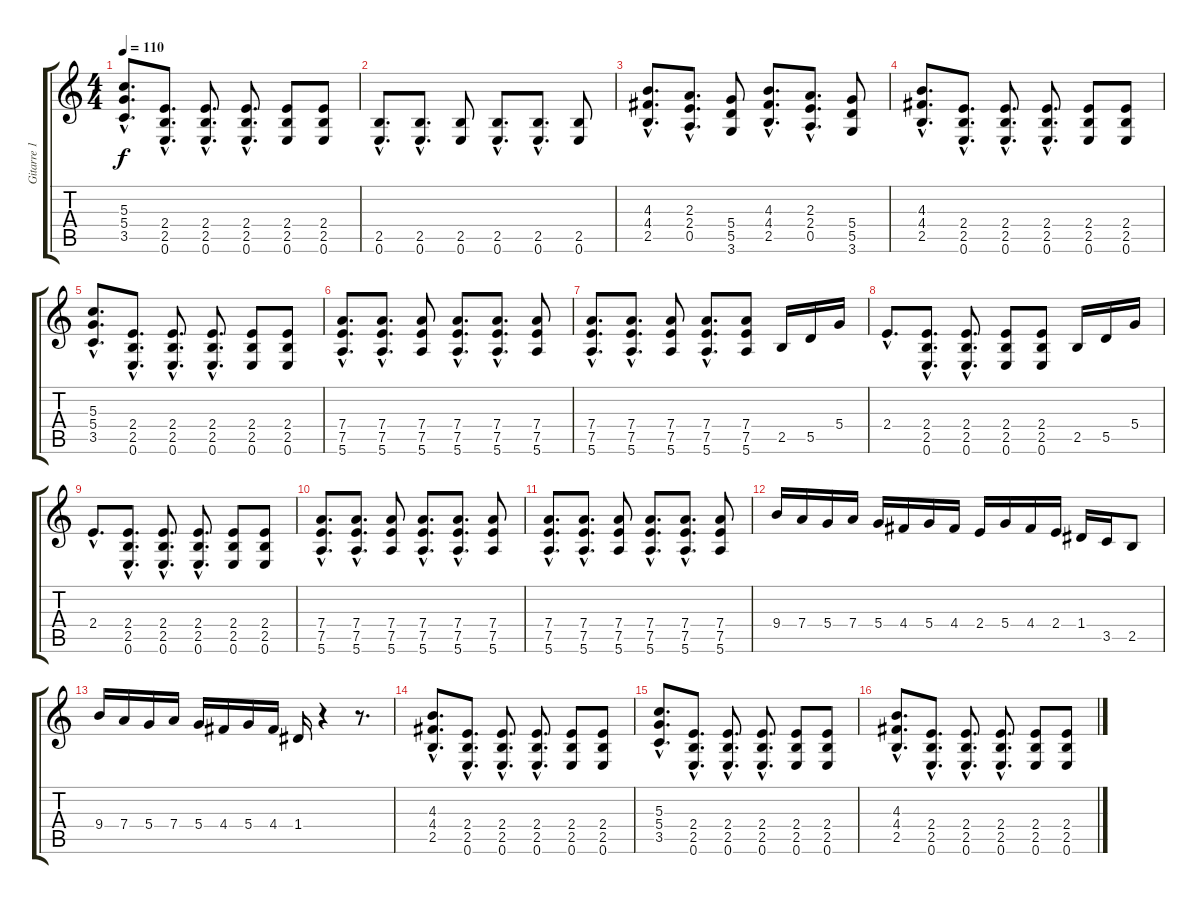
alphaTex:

\track ("Gitarre 1" "Gitarre 1") {instrument distortionguitar}
\staff {score tabs}
\tuning (E4 B3 G3 D3 A2 E2) {hide}
\ts (4 4)
\tempo 110
\clef g2
\ks c
(5.3{hac} 5.4{hac} 3.5{hac}).8{d dy f} (2.4{hac} 2.5{hac} 0.6{hac}).8{d} (2.4{hac} 2.5{hac} 0.6{hac}).8{d} (2.4{hac} 2.5{hac} 0.6{hac}).8{d} (2.4 2.5 0.6).8 (2.4 2.5 0.6).8 |
(2.5{hac} 0.6{hac}).8{d} (2.5{hac} 0.6{hac}).8{d} (2.5 0.6).8 (2.5{hac} 0.6{hac}).8{d} (2.5{hac} 0.6{hac}).8{d} (2.5 0.6).8 |
(4.3{hac} 4.4{hac} 2.5{hac}).8{d} (2.3{hac} 2.4{hac} 0.5{hac}).8{d} (5.4 5.5 3.6).8 (4.3{hac} 4.4{hac} 2.5{hac}).8{d} (2.3{hac} 2.4{hac} 0.5{hac}).8{d} (5.4 5.5 3.6).8 |
(4.3{hac} 4.4{hac} 2.5{hac}).8{d} (2.4{hac} 2.5{hac} 0.6{hac}).8{d} (2.4{hac} 2.5{hac} 0.6{hac}).8{d} (2.4{hac} 2.5{hac} 0.6{hac}).8{d} (2.4 2.5 0.6).8 (2.4 2.5 0.6).8 |
(5.3{hac} 5.4{hac} 3.5{hac}).8{d} (2.4{hac} 2.5{hac} 0.6{hac}).8{d} (2.4{hac} 2.5{hac} 0.6{hac}).8{d} (2.4{hac} 2.5{hac} 0.6{hac}).8{d} (2.4 2.5 0.6).8 (2.4 2.5 0.6).8 |
(7.4{hac} 7.5{hac} 5.6{hac}).8{d} (7.4{hac} 7.5{hac} 5.6{hac}).8{d} (7.4 7.5 5.6).8 (7.4{hac} 7.5{hac} 5.6{hac}).8{d} (7.4{hac} 7.5{hac} 5.6{hac}).8{d} (7.4 7.5 5.6).8 |
(7.4{hac} 7.5{hac} 5.6{hac}).8{d} (7.4{hac} 7.5{hac} 5.6{hac}).8{d} (7.4 7.5 5.6).8 (7.4{hac} 7.5{hac} 5.6{hac}).8{d} (7.4 7.5 5.6).8 2.5.16 5.5.16 5.4.16 |
2.4{hac}.8{d} (2.4{hac} 2.5{hac} 0.6{hac}).8{d} (2.4{hac} 2.5{hac} 0.6{hac}).8{d} (2.4 2.5 0.6).8 (2.4 2.5 0.6).8 2.5.16 5.5.16 5.4.16 |
2.4{hac}.8{d} (2.4{hac} 2.5{hac} 0.6{hac}).8{d} (2.4{hac} 2.5{hac} 0.6{hac}).8{d} (2.4{hac} 2.5{hac} 0.6{hac}).8{d} (2.4 2.5 0.6).8 (2.4 2.5 0.6).8 |
(7.4{hac} 7.5{hac} 5.6{hac}).8{d} (7.4{hac} 7.5{hac} 5.6{hac}).8{d} (7.4 7.5 5.6).8 (7.4{hac} 7.5{hac} 5.6{hac}).8{d} (7.4{hac} 7.5{hac} 5.6{hac}).8{d} (7.4 7.5 5.6).8 |
(7.4{hac} 7.5{hac} 5.6{hac}).8{d} (7.4{hac} 7.5{hac} 5.6{hac}).8{d} (7.4 7.5 5.6).8 (7.4{hac} 7.5{hac} 5.6{hac}).8{d} (7.4{hac} 7.5{hac} 5.6{hac}).8{d} (7.4 7.5 5.6).8 |
9.4.16 7.4.16 5.4.16 7.4.16 5.4.16 4.4.16 5.4.16 4.4.16 2.4.16 5.4.16 4.4.16 2.4.16 1.4.16 3.5.16 2.5.8 |
9.4.16 7.4.16 5.4.16 7.4.16 5.4.16 4.4.16 5.4.16 4.4.16 1.4.16 r.4 r.8{d} |
(4.3{hac} 4.4{hac} 2.5{hac}).8{d} (2.4{hac} 2.5{hac} 0.6{hac}).8{d} (2.4{hac} 2.5{hac} 0.6{hac}).8{d} (2.4{hac} 2.5{hac} 0.6{hac}).8{d} (2.4 2.5 0.6).8 (2.4 2.5 0.6).8 |
(5.3{hac} 5.4{hac} 3.5{hac}).8{d} (2.4{hac} 2.5{hac} 0.6{hac}).8{d} (2.4{hac} 2.5{hac} 0.6{hac}).8{d} (2.4{hac} 2.5{hac} 0.6{hac}).8{d} (2.4 2.5 0.6).8 (2.4 2.5 0.6).8 |
(4.3{hac} 4.4{hac} 2.5{hac}).8{d} (2.4{hac} 2.5{hac} 0.6{hac}).8{d} (2.4{hac} 2.5{hac} 0.6{hac}).8{d} (2.4{hac} 2.5{hac} 0.6{hac}).8{d} (2.4 2.5 0.6).8 (2.4 2.5 0.6).8
